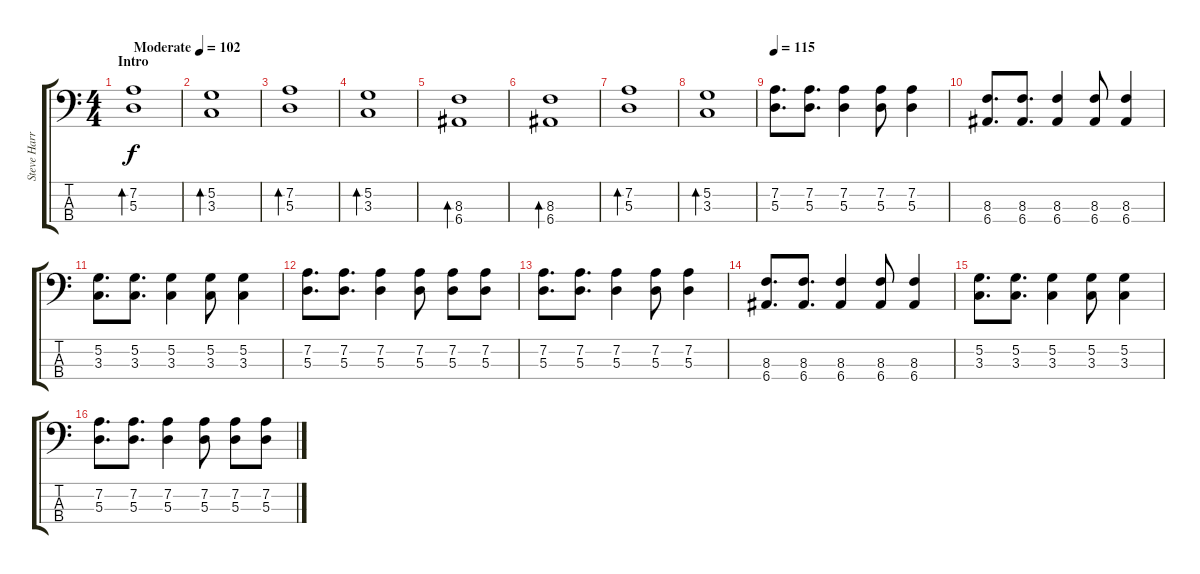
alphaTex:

\track ("Steve Harris" "Steve Harr") {instrument electricbassfinger}
\staff {score tabs}
\tuning (G2 D2 A1 E1) {hide}
\ts (4 4)
\section ("" "Intro")
\tempo (102 "Moderate")
\clef f4
\ks c
(7.2 5.3).1{bd 120 dy f instrument electricbassfinger} |
(5.2 3.3).1{bd 120} |
(7.2 5.3).1{bd 120} |
(5.2 3.3).1{bd 120} |
(8.3 6.4).1{bd 120} |
(8.3 6.4).1{bd 120} |
(7.2 5.3).1{bd 120} |
(5.2 3.3).1{bd 120} |
\tempo 115
(7.2 5.3).8{d} (7.2 5.3).8{d} (7.2 5.3).4 (7.2 5.3).8 (7.2 5.3).4 |
(8.3 6.4).8{d} (8.3 6.4).8{d} (8.3 6.4).4 (8.3 6.4).8 (8.3 6.4).4 |
(5.2 3.3).8{d} (5.2 3.3).8{d} (5.2 3.3).4 (5.2 3.3).8 (5.2 3.3).4 |
(7.2 5.3).8{d} (7.2 5.3).8{d} (7.2 5.3).4 (7.2 5.3).8 (7.2 5.3).8 (7.2 5.3).8 |
(7.2 5.3).8{d} (7.2 5.3).8{d} (7.2 5.3).4 (7.2 5.3).8 (7.2 5.3).4 |
(8.3 6.4).8{d} (8.3 6.4).8{d} (8.3 6.4).4 (8.3 6.4).8 (8.3 6.4).4 |
(5.2 3.3).8{d} (5.2 3.3).8{d} (5.2 3.3).4 (5.2 3.3).8 (5.2 3.3).4 |
(7.2 5.3).8{d} (7.2 5.3).8{d} (7.2 5.3).4 (7.2 5.3).8 (7.2 5.3).8 (7.2 5.3).8
